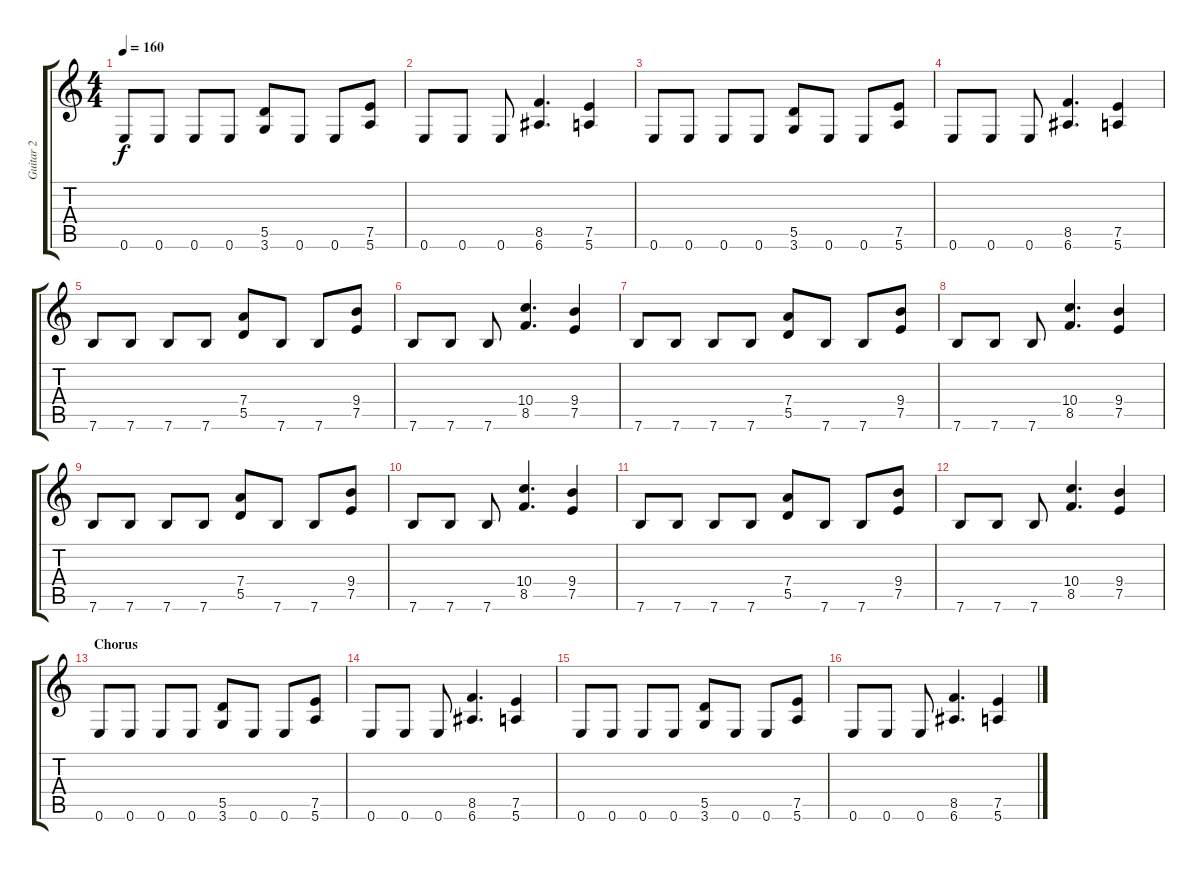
\track ("Guitar 2" "Guitar 2") {instrument distortionguitar}
\staff {score tabs}
\tuning (E4 B3 G3 D3 A2 E2) {hide}
\ts (4 4)
\tempo 160
\clef g2
\ks c
0.6.8{dy f} 0.6.8 0.6.8 0.6.8 (5.5 3.6).8 0.6.8 0.6.8 (7.5 5.6).8 |
0.6.8 0.6.8 0.6.8 (8.5 6.6).4{d} (7.5 5.6).4 |
0.6.8 0.6.8 0.6.8 0.6.8 (5.5 3.6).8 0.6.8 0.6.8 (7.5 5.6).8 |
0.6.8 0.6.8 0.6.8 (8.5 6.6).4{d} (7.5 5.6).4 |
7.6.8 7.6.8 7.6.8 7.6.8 (7.4 5.5).8 7.6.8 7.6.8 (9.4 7.5).8 |
7.6.8 7.6.8 7.6.8 (10.4 8.5).4{d} (9.4 7.5).4 |
7.6.8 7.6.8 7.6.8 7.6.8 (7.4 5.5).8 7.6.8 7.6.8 (9.4 7.5).8 |
7.6.8 7.6.8 7.6.8 (10.4 8.5).4{d} (9.4 7.5).4 |
7.6.8 7.6.8 7.6.8 7.6.8 (7.4 5.5).8 7.6.8 7.6.8 (9.4 7.5).8 |
7.6.8 7.6.8 7.6.8 (10.4 8.5).4{d} (9.4 7.5).4 |
7.6.8 7.6.8 7.6.8 7.6.8 (7.4 5.5).8 7.6.8 7.6.8 (9.4 7.5).8 |
7.6.8 7.6.8 7.6.8 (10.4 8.5).4{d} (9.4 7.5).4 |
\section ("" "Chorus")
0.6.8 0.6.8 0.6.8 0.6.8 (5.5 3.6).8 0.6.8 0.6.8 (7.5 5.6).8 |
0.6.8 0.6.8 0.6.8 (8.5 6.6).4{d} (7.5 5.6).4 |
0.6.8 0.6.8 0.6.8 0.6.8 (5.5 3.6).8 0.6.8 0.6.8 (7.5 5.6).8 |
0.6.8 0.6.8 0.6.8 (8.5 6.6).4{d} (7.5 5.6).4
